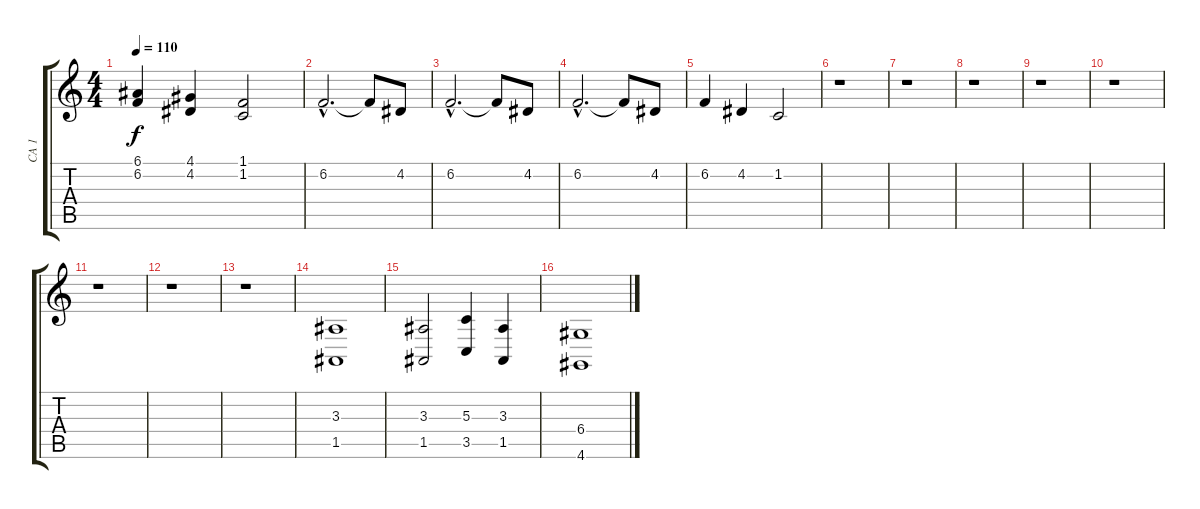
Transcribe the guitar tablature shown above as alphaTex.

\track ("CA 1" "CA 1") {instrument choiraahs}
\staff {score tabs}
\tuning (E4 B3 G3 D3 A2 E2) {hide}
\ts (4 4)
\tempo 110
\clef g2
\ks c
(6.1 6.2).4{dy f} (4.1 4.2).4 (1.1 1.2).2 |
6.2{hac}.2{d} 6.2{t}.8 4.2.8 |
6.2{hac}.2{d} 6.2{t}.8 4.2.8 |
6.2{hac}.2{d} 6.2{t}.8 4.2.8 |
6.2.4 4.2.4 1.2.2 |
r.1 |
r.1 |
r.1 |
r.1 |
r.1 |
r.1 |
r.1 |
r.1 |
\section ("" "")
(3.3 1.5).1{volume 9} |
(3.3 1.5).2 (5.3 3.5).4 (3.3 1.5).4 |
(6.4 4.6).1
